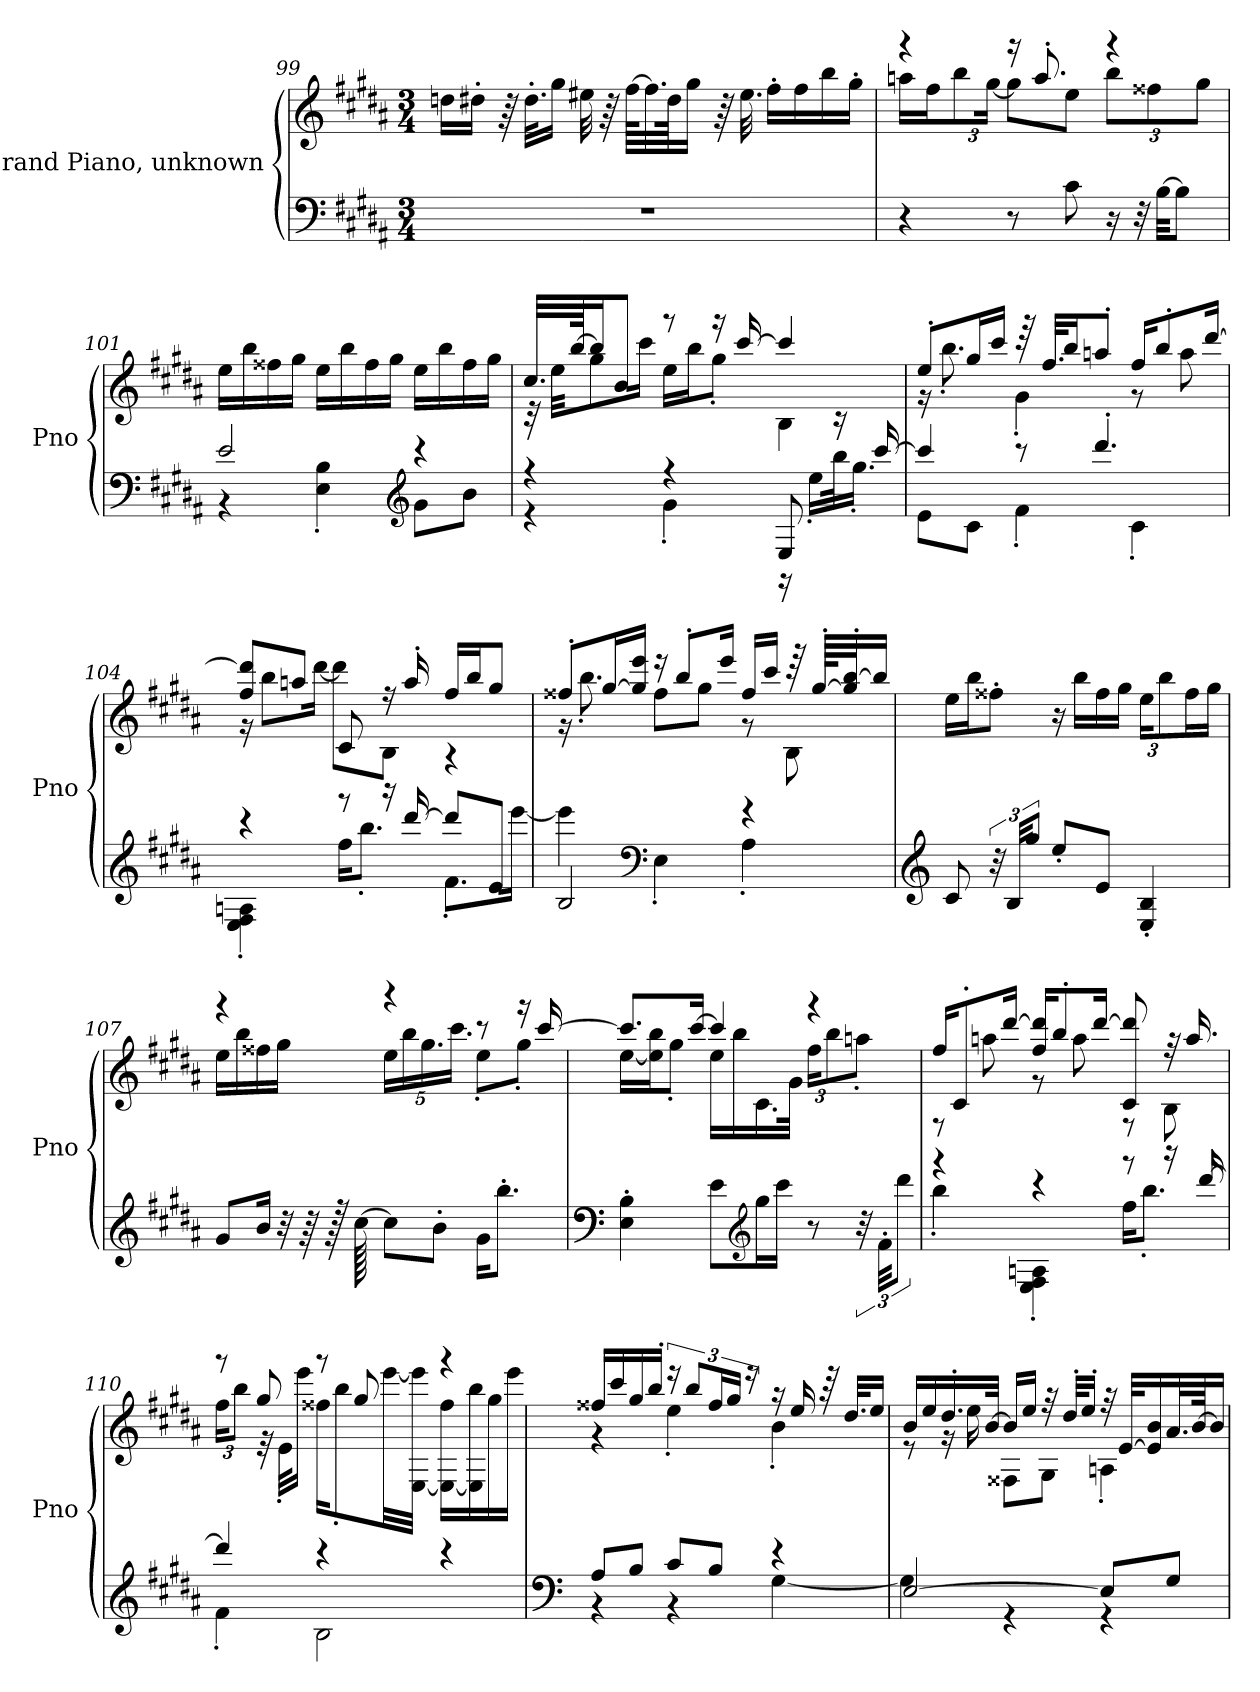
**kern	**kern
*part1	*part1
*staff2	*staff1
*I"Grand Piano, unknown	*
*I'Pno	*
!!LO:LB:g=z
*clefF4	*clefG2
*k[f#c#g#d#a#]	*k[f#c#g#d#a#]
*M3/4	*M3/4
=99	=99
2.r	16ddn\LL
.	16dd#X'\JJ
.	64r
.	32.dd#'\KLL
.	16gg#\JJ
.	32ee#X\
.	64r
.	[64ff#\KLLL
.	32.ff#\]
.	64dd#\JK
.	16gg#\JJ
.	64r
.	32.ee#\
.	16ff#'\LL
.	16ff#\
.	16bb\
.	16gg#'\JJ
=100	=100
*	*^
4r	4r	16aan\LL
.	.	16ff#\J
*	*	*Xbrackettup
.	.	12bb\
.	.	[24gg#\Jk
8r	16r	8gg#\L]
.	8.aa'/	.
8c#\	.	8ee\J
16r	4r	12bb\L
32r	.	.
.	.	12ff##X\
[32B\KKL	.	.
8B\J]	.	.
.	.	12gg#\J
*	*v	*v
!!LO:LB:g=z
=101	=101
*^	*
2e/	4r	16ee\LL
.	.	16bb\
.	.	16ff##X\
.	.	16gg#\JJ
.	4E\' 4B\'	16ee\LL
.	.	16bb\
.	.	16ff##\
.	.	16gg#\JJ
*clefG2	*	*
4r	8g#\L	16ee\LL
.	.	16bb\
.	8b\J	16ff##\
.	.	16gg#\JJ
=102	=102	=102
*	*	*^
4r	4r	32.cc#/LLL	32r
.	.	.	32ee\KKL
.	.	[64bb/JK	.
.	.	16bb/J]	8gg#\
.	.	8b/J	.
.	.	.	16ccc#\Jk
4r	4g#'\	8r	16ee\LL
.	.	.	16bb\J
.	.	16r	8gg#'\J
.	.	[16ccc#/	.
8E/	16r	4ccc#/]	4B\
.	16ee'\LL	.	.
16r	32bb\K	.	.
.	16.gg#'\JJ	.	.
[16ccc#/	.	.	.
!!LO:LB:g=z	!!
=103	=103	=103	=103
4ccc#/]	8e\L	8ee'/L	16r
.	.	.	8.bb'\
.	8c#\J	16gg#/L	.
.	.	16ccc#/JJ	.
8r	4f#'\	64r	4g#'\
.	.	32.ff#/KLL	.
.	.	16bb/J	.
4.ddd#'/	.	8aan'/J	.
.	4c#'\	16ff#/KL	8r
.	.	8bb'/	.
.	.	.	8aa\
.	.	[16ddd#/Jk	.
=104	=104	=104	=104
4r	4E\' 4F#\' 4An\'	8ff#/ 8ddd#/]L	16r
.	.	.	8bb\L
.	.	8aan/J	.
.	.	.	[16ddd#\Jk
8r	16ff#\KL	8c#/	8ddd#\L]
.	8.bb'\J	.	.
16r	.	16r	8B\J
[16ddd#/	.	16aa'/	.
8ddd#/L]	8.f#'\L	16ff#/LL	4r
.	.	16bb/J	.
8e/J	.	8gg#/J	.
.	[16eee\Jk	.	.
!!LO:LB:g=z	!!
=105	=105	=105	=105
2B/	4eee\]	8ff##X'/L	16r
.	.	.	8.bb'\
.	.	[16gg#/L	.
.	.	16gg#/] 16eee/JJ	.
*clefF4	*	*	*
.	4E'\	16r	8ff##\L
.	.	8bb'/L	.
.	.	.	8gg#\J
.	.	16eee/Jk	.
4r	4A#'\	16ff##/LL	8r
.	.	16ccc#/JJ	.
.	.	64r	8B\
.	.	[64gg#'/KLLL	.
.	.	32gg#/]' [32bb/'J	.
.	.	16bb/JJ]	.
*v	*v	*	*
*	*v	*v
=106	=106
*clefG2	*
8c#/	16ee\LL
.	16bb\J
48r	8ff##X'\J
48B/KKL	.
12gg#/J	.
8ee'/L	16r
.	16bb\LL
8e/J	16ff##\
.	16gg#\JJ
4E/' 4B/'	24ee\KL
.	12bb\
.	16ff##\L
.	16gg#\JJ
!!LO:PB:g=z
=107	=107
*	*^
8g#/L	4r	16ee\LL
.	.	16bb\
16b/Jk	.	16ff##X\
32r	.	16gg#\JJ
64r	.	.
128r	.	.
[128cc#\	.	.
8cc#\L]	4r	20ee\LL
.	.	20bb\
.	.	20.gg#\
8b'\J	.	.
.	.	20.ccc#\JJ
16g#\KL	8r	8ee'\L
8.bb'\J	.	.
.	16r	8gg#'\J
.	[16ccc#/	.
=108	=108	=108
*clefF4	*	*
4E\' 4B\'	8.ccc#/L]	[16ee\LL
.	.	16ee\] 16bb\J
.	.	8gg#'\J
.	[16ccc#/Jk	.
8e\L	4ccc#/]	16ee\LL
.	.	16bb\
*clefG2	*	*
16gg#\L	.	16.c#\
16ccc#\JJ	.	.
.	.	32g#\JJk
8r	4r	24ff#\KL
.	.	12bb\
48r	.	8aan'\J
48f#'\KKL	.	.
12ddd#\J	.	.
!!LO:LB:g=z	!!
=109	=109	=109
*^	*	*
4r	4bb'\	16ff#/KL	8r
.	.	8c#'/	.
.	.	.	8aan\
.	.	[16ddd#/Jk	.
4r	4E\' 4F#\' 4An\'	16ff#/ 16ddd#/]KL	8r
.	.	8bb'/	.
.	.	.	8aa\
.	.	[16ddd#/Jk	.
8r	16ff#\KL	8c#/ 8ddd#/]	8r
.	8.bb'\J	.	.
16r	.	32r	8B\
.	.	16.aa/	.
[16ddd#/	.	.	.
=110	=110	=110	=110
4ddd#/]	4f#'\	8r	24ff#\KL
.	.	.	12bb\J
.	.	8gg#/	32r
.	.	.	32e'\KLL
.	.	.	16eee\JJ
4r	2B\	8r	16ff##X\KL
.	.	.	8bb'\
.	.	8gg#/	.
.	.	.	[32eee\LL
.	.	.	[32E\ 32eee\]JJJ
4r	.	4r	16E\_ 16ff##\LL
.	.	.	16E\] 16bb\
.	.	.	16gg#\
.	.	.	16eee\JJ
!!LO:LB:g=z	!!
=111	=111	=111	=111
*clefF4	*	*	*
8A#/L	4r	16ff##X/LL	4r
.	.	16ccc#/	.
8B/J	.	16gg#/	.
.	.	16bb'/JJ	.
*	*	*brackettup	*
8c#/L	4r	24r	4ee'\
.	.	12bb/L	.
8B/J	.	24ff##/L	.
.	.	24gg#/JJ	.
.	.	24r	.
4r	[4G#\	16r	4b'\
.	.	16ee/	.
.	.	64r	.
.	.	32.dd#/KLL	.
.	.	16ee/JJ	.
=112	=112	=112	=112
[2E/	4G#\]	16b/LL	8r
.	.	16ee/	.
.	.	16.dd#'/	16r
.	.	.	16ee\
.	.	[32b/JJk	.
.	4r	16b/LL]	8F##X\L
.	.	16ee/JJ	.
.	.	32r	8G#\J
.	.	32dd#'/KLL	.
.	.	16ee'/JJ	.
8E/L]	4r	32r	4An'\
.	.	[32e/KLL	.
.	.	16e/] 16b/	.
8G#/J	.	32.a#/L	.
.	.	[64b/JK	.
.	.	16b/JJ]	.
*v	*v	*	*
*	*v	*v
=	=
*-	*-
